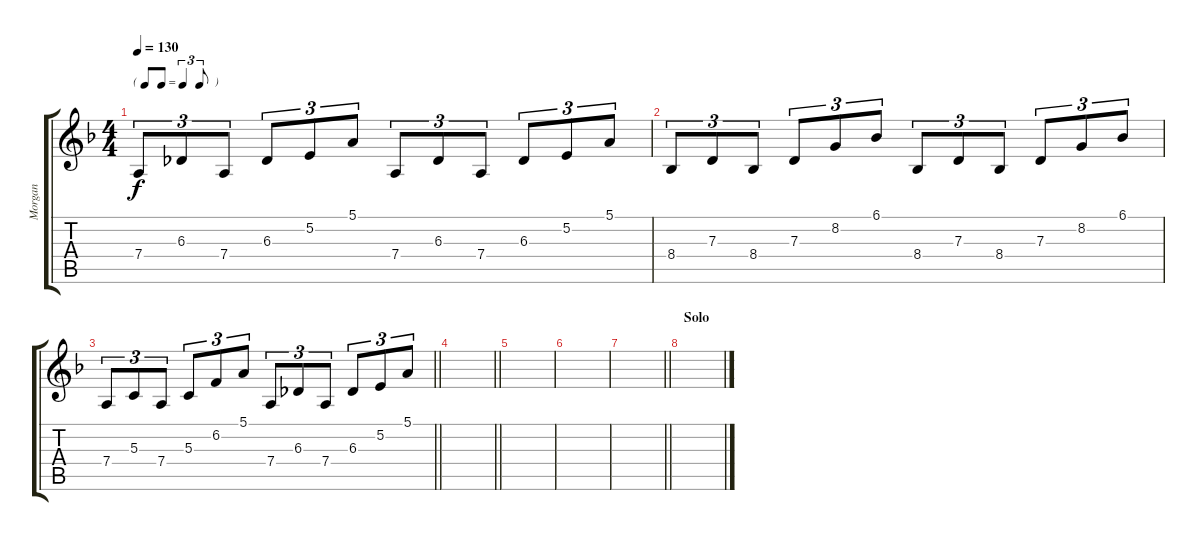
\track ("Morgan" "Morgan") {instrument synthstrings1}
\staff {score tabs}
\tuning (E4 B3 G3 D3 A2 E2) {hide}
\ts (4 4)
\tf triplet8th
\tempo 130
\clef g2
\ks dminor
7.4.8{tu (3 2) dy f} 6.3.8{tu (3 2)} 7.4.8{tu (3 2)} 6.3.8{tu (3 2)} 5.2.8{tu (3 2)} 5.1.8{tu (3 2)} 7.4.8{tu (3 2)} 6.3.8{tu (3 2)} 7.4.8{tu (3 2)} 6.3.8{tu (3 2)} 5.2.8{tu (3 2)} 5.1.8{tu (3 2)} |
8.4.8{tu (3 2)} 7.3.8{tu (3 2)} 8.4.8{tu (3 2)} 7.3.8{tu (3 2)} 8.2.8{tu (3 2)} 6.1.8{tu (3 2)} 8.4.8{tu (3 2)} 7.3.8{tu (3 2)} 8.4.8{tu (3 2)} 7.3.8{tu (3 2)} 8.2.8{tu (3 2)} 6.1.8{tu (3 2)} |
\barLineRight lightlight
7.4.8{tu (3 2)} 5.3.8{tu (3 2)} 7.4.8{tu (3 2)} 5.3.8{tu (3 2)} 6.2.8{tu (3 2)} 5.1.8{tu (3 2)} 7.4.8{tu (3 2)} 6.3.8{tu (3 2)} 7.4.8{tu (3 2)} 6.3.8{tu (3 2)} 5.2.8{tu (3 2)} 5.1.8{tu (3 2)} |
\section ("" "")
\barLineRight lightlight
|
\section ("" "")
|
|
\barLineRight lightlight
|
\section ("" "Solo")
